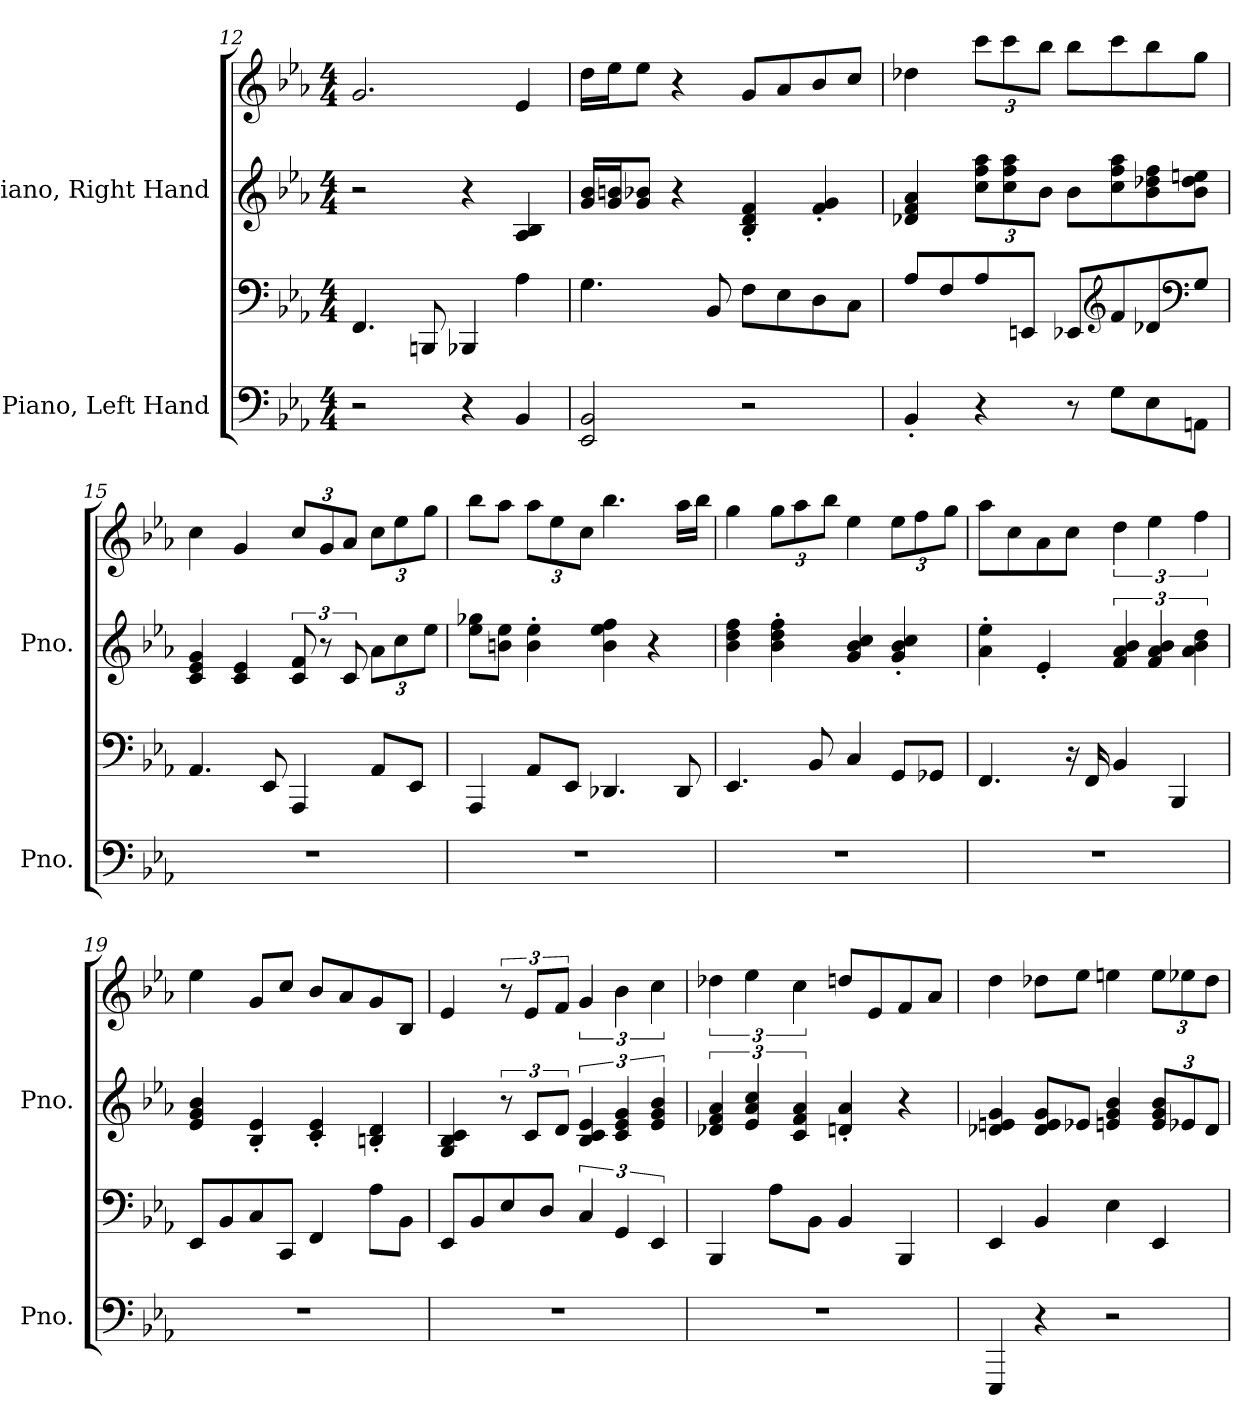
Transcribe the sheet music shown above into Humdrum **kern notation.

**kern	**kern	**kern	**kern
*part2	*part2	*part1	*part1
*staff4	*staff3	*staff2	*staff1
*I"Piano, Left Hand	*	*I"Piano, Right Hand	*
*I'Pno.	*	*I'Pno.	*
*clefF4	*clefF4	*clefG2	*clefG2
*k[b-e-a-]	*k[b-e-a-]	*k[b-e-a-]	*k[b-e-a-]
*M4/4	*M4/4	*M4/4	*M4/4
=12	=12	=12	=12
2r	4.FF/	2r	2.g/
.	8BBBn/	.	.
4r	4BBB-X/	4r	.
4BB-/	4A-\	4A-/ 4B-/	4e-/
=13	=13	=13	=13
2EE-/ 2BB-/	4.G\	16g/ 16b-/LL	16dd\LL
.	.	16g/ 16bn/J	16ee-\J
.	.	8g/ 8b-X/J	8ee-\J
.	.	4r	4r
.	8BB-/	.	.
2r	8F\L	4B-/' 4d/' 4f/'	8g/L
.	8E-\	.	8a-/
.	8D\	4f/' 4g/'	8b-/
.	8C\J	.	8cc/J
!!LO:LB:g=z
=14	=14	=14	=14
4BB-'/	8A-/L	4d-X/ 4f/ 4a-/	4dd-X\
.	8F/	.	.
*	*	*Xbrackettup	*Xbrackettup
4r	8A-/	12cc\ 12ff\ 12aa-\L	12ccc\L
.	.	12cc\ 12ff\ 12aa-\	12ccc\
.	8EEn/J	.	.
.	.	12b-\J	12bb-\J
8r	8EE-X/L	8b-\L	8bb-\L
*	*clefG2	*	*
8G\L	8f/	8cc\ 8ff\ 8aa-\	8ccc\
8E-\	8d-X/	8b-\ 8dd-X\ 8ff\	8bb-\
*	*clefF4	*	*
8AAn\J	8G/J	8b-\ 8dd-\ 8een\J	8gg\J
=15	=15	=15	=15
1r	4.AA-/	4c/ 4e-/ 4g/	4cc\
.	.	4c/ 4e-/	4g/
.	8EE-/	.	.
*	*	*brackettup	*
.	4AAA-/	12c/ 12f/	12cc/L
.	.	12r	12g/
.	.	12c/	12a-/J
*	*	*Xbrackettup	*
.	8AA-/L	12a-\L	12cc\L
.	.	12cc\	12ee-\
.	8EE-/J	.	.
.	.	12ee-\J	12gg\J
=16	=16	=16	=16
1r	4AAA-/	8ee-\ 8gg-X\L	8bb-\L
.	.	8bn\ 8ee-\J	8aa-\J
.	8AA-/L	4b\' 4ee-\'	12aa-\L
.	.	.	12ee-\
.	8EE-/J	.	.
.	.	.	12cc\J
.	4.DD-X/	4b\ 4ee-\ 4ff\	4.bb-\
.	.	4r	.
.	8DD-/	.	16aa-\LL
.	.	.	16bb-\JJ
!!LO:LB:g=z
=17	=17	=17	=17
1r	4.EE-/	4b-\ 4dd\ 4ff\	4gg\
.	.	4b-\' 4dd\' 4ff\'	12gg\L
.	.	.	12aa-\
.	8BB-/	.	.
.	.	.	12bb-\J
.	4C/	4g/ 4b-/ 4cc/	4ee-\
.	8GG/L	4g/' 4b-/' 4cc/'	12ee-\L
.	.	.	12ff\
.	8GG-X/J	.	.
.	.	.	12gg\J
=18	=18	=18	=18
1r	4.FF/	4a-\' 4ee-\'	8aa-\L
.	.	.	8cc\
.	.	4e-'/	8a-\
.	16r	.	8cc\J
.	16FF/	.	.
*	*	*brackettup	*brackettup
.	4BB-/	6f/ 6a-/ 6b-/	6dd\
.	.	6f/ 6a-/ 6b-/	6ee-\
.	4BBB-/	.	.
.	.	6a-\ 6b-\ 6dd\	6ff\
=19	=19	=19	=19
1r	8EE-/L	4e-/ 4g/ 4b-/	4ee-\
.	8BB-/	.	.
.	8C/	4B-/' 4e-/'	8g/L
.	8CC/J	.	8cc/J
.	4FF/	4c/' 4e-/'	8b-/L
.	.	.	8a-/
.	8A-\L	4Bn/' 4d/'	8g/
.	8BB-\J	.	8B-/J
=20	=20	=20	=20
1r	8EE-/L	4G/ 4B-/ 4c/	4e-/
.	8BB-/	.	.
.	8E-/	12r	12r
.	.	12c/L	12e-/L
.	8D/J	.	.
.	.	12d/J	12f/J
.	6C/	6B-/ 6c/ 6e-/	6g/
.	6GG/	6c/ 6e-/ 6g/	6b-\
.	6EE-/	6e-/ 6g/ 6b-/	6cc\
!!LO:PB:g=z
=21	=21	=21	=21
1r	4BBB-/	6d-X/ 6f/ 6a-/	6dd-X\
.	.	6e-/ 6a-/ 6cc/	6ee-\
.	8A-\L	.	.
.	.	6c/ 6f/ 6a-/	6cc\
.	8BB-\J	.	.
.	4BB-/	4dn/' 4a-/'	8ddn/L
.	.	.	8e-/
.	4BBB-/	4r	8f/
.	.	.	8a-/J
=22	=22	=22	=22
4EEE-/	4EE-/	4d-X/ 4en/ 4g/	4dd\
4r	4BB-/	8d-/ 8e/ 8g/L	8dd-X\L
.	.	8e-X/J	8ee-\J
2r	4E-\	4en/ 4g/ 4b-/	4een\
*	*	*Xbrackettup	*Xbrackettup
.	4EE-/	12e/ 12g/ 12b-/L	12ee\L
.	.	12e-X/	12ee-X\
.	.	12d-/J	12dd-\J
=	=	=	=
*-	*-	*-	*-
